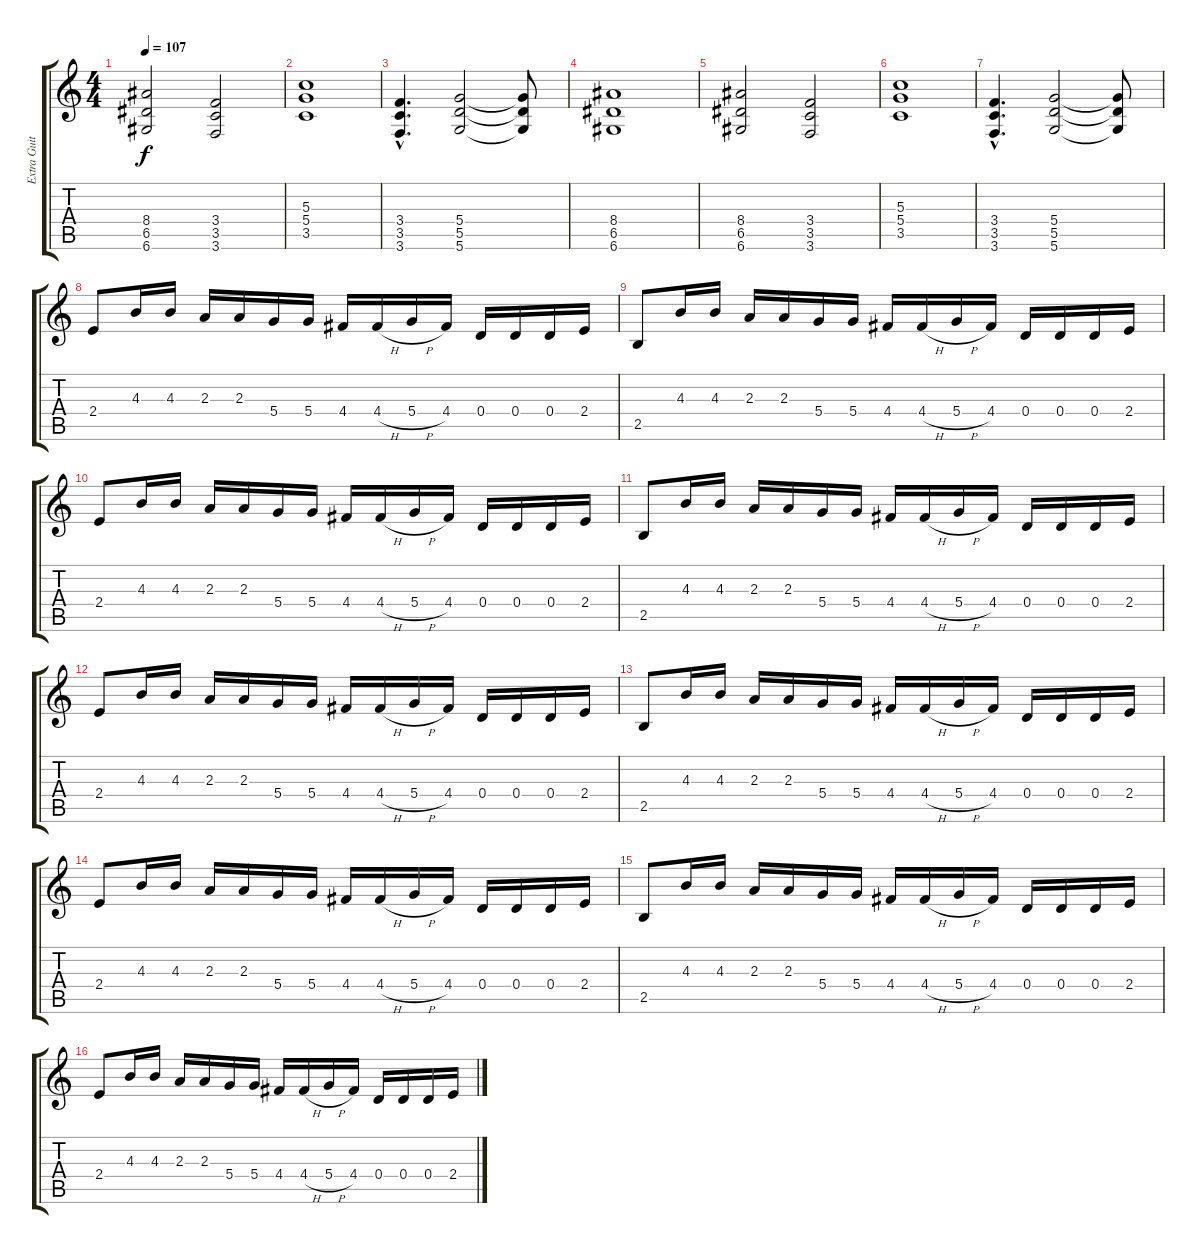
\track ("Extra Guitar" "Extra Guit") {instrument distortionguitar}
\staff {score tabs}
\tuning (E4 B3 G3 D3 A2 D2) {hide}
\ts (4 4)
\tempo 107
\clef g2
\ks c
(8.4 6.5 6.6).2{dy f} (3.4 3.5 3.6).2 |
(5.3 5.4 3.5).1 |
(3.4{hac} 3.5{hac} 3.6{hac}).4{d} (5.4 5.5 5.6).2 (5.4{t} 5.5{t} 5.6{t}).8 |
(8.4 6.5 6.6).1 |
(8.4 6.5 6.6).2 (3.4 3.5 3.6).2 |
(5.3 5.4 3.5).1 |
(3.4{hac} 3.5{hac} 3.6{hac}).4{d} (5.4 5.5 5.6).2 (5.4{t} 5.5{t} 5.6{t}).8 |
2.4.8{volume 4 balance 0 instrument electricguitarjazz} 4.3.16 4.3.16 2.3.16 2.3.16 5.4.16 5.4.16 4.4.16 4.4{h}.16 5.4{h}.16 4.4.16 0.4.16 0.4.16 0.4.16 2.4.16 |
2.5.8 4.3.16 4.3.16 2.3.16 2.3.16 5.4.16 5.4.16 4.4.16 4.4{h}.16 5.4{h}.16 4.4.16 0.4.16 0.4.16 0.4.16 2.4.16 |
2.4.8{volume 4 balance 0 instrument electricguitarjazz} 4.3.16 4.3.16 2.3.16 2.3.16 5.4.16 5.4.16 4.4.16 4.4{h}.16 5.4{h}.16 4.4.16 0.4.16 0.4.16 0.4.16 2.4.16 |
2.5.8 4.3.16 4.3.16 2.3.16 2.3.16 5.4.16 5.4.16 4.4.16 4.4{h}.16 5.4{h}.16 4.4.16 0.4.16 0.4.16 0.4.16 2.4.16 |
2.4.8{volume 4 balance 0 instrument electricguitarjazz} 4.3.16 4.3.16 2.3.16 2.3.16 5.4.16 5.4.16 4.4.16 4.4{h}.16 5.4{h}.16 4.4.16 0.4.16 0.4.16 0.4.16 2.4.16 |
2.5.8 4.3.16 4.3.16 2.3.16 2.3.16 5.4.16 5.4.16 4.4.16 4.4{h}.16 5.4{h}.16 4.4.16 0.4.16 0.4.16 0.4.16 2.4.16 |
2.4.8{volume 4 balance 0 instrument electricguitarjazz} 4.3.16 4.3.16 2.3.16 2.3.16 5.4.16 5.4.16 4.4.16 4.4{h}.16 5.4{h}.16 4.4.16 0.4.16 0.4.16 0.4.16 2.4.16 |
2.5.8 4.3.16 4.3.16 2.3.16 2.3.16 5.4.16 5.4.16 4.4.16 4.4{h}.16 5.4{h}.16 4.4.16 0.4.16 0.4.16 0.4.16 2.4.16 |
2.4.8{volume 4 balance 0 instrument electricguitarjazz} 4.3.16 4.3.16 2.3.16 2.3.16 5.4.16 5.4.16 4.4.16 4.4{h}.16 5.4{h}.16 4.4.16 0.4.16 0.4.16 0.4.16 2.4.16
